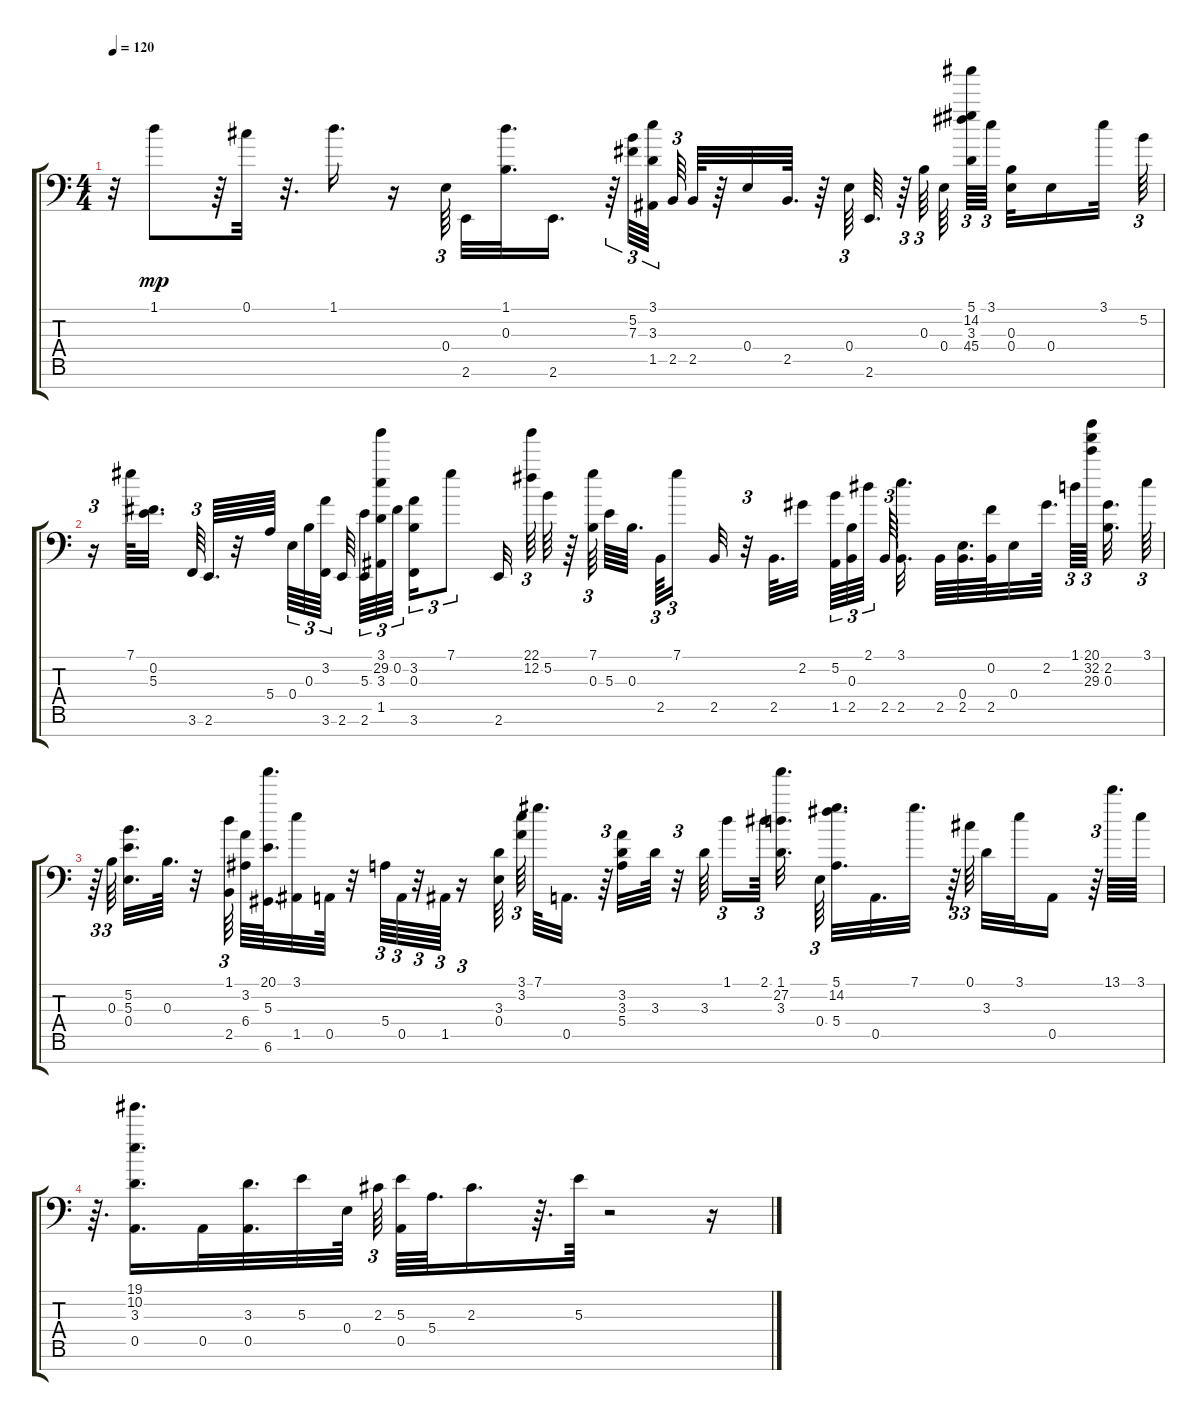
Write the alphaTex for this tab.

\track "" {instrument acousticgrandpiano}
\staff {score tabs}
\tuning (Db5 Gb4 B3 E3 A2 D2 G1) {hide}
\ts (4 4)
\tempo 120
\clef f4
\ks c
r.32{dy mp} 1.1.8 r.64 0.1.32 r.32{d} 1.1.16{d} r.16 0.4.64{tu (3 2)} 2.6.32 (1.1 0.3).32{d} 2.6.16{d} r.64{tu (3 2)} (5.2 7.3).64{tu (3 2)} (3.1 3.3 1.5).64{tu (3 2)} 2.5.64{tu (3 2)} 2.5.64 r.64 0.4.32 2.5.64{d} r.64 0.4.64{tu (3 2)} 2.6.64{d} r.64{tu (3 2)} 0.3.64{tu (3 2)} 0.4.64 (5.1 14.2 3.3 45.4).64{tu (3 2)} 3.1.64{tu (3 2)} (0.3 0.4).32 0.4.16 3.1.32 5.2.64{tu (3 2)} |
r.16{tu (3 2)} 7.1.64 (0.2 5.3).32{d} 3.6.64{tu (3 2)} 2.6.64{d} r.32 5.4.64 0.4.64{tu (3 2)} 0.3.64{tu (3 2)} (3.2 3.6).64{tu (3 2)} 2.6.64 (5.3 2.6).64{tu (3 2)} (3.1 29.2 3.3 1.5).64{tu (3 2)} 0.2.64{tu (3 2)} (3.2 0.3 3.6).16{tu (3 2)} 7.1.8{tu (3 2)} 2.6.32 (22.1 12.2).64{tu (3 2)} 5.2.64 r.64 (7.1 0.3).64{tu (3 2)} 5.3.64 0.3.64{d} 2.5.64{tu (3 2)} 7.1.16{tu (3 2)} 2.5.32 r.32{tu (3 2)} 2.5.64{d} 2.2.32 (5.2 1.5).64{tu (3 2)} (0.3 2.5).64{tu (3 2)} 2.1.64{tu (3 2)} 2.5.64{tu (3 2)} (3.1 2.5).32{d} 2.5.64 (0.4 2.5).64{d} (0.2 2.5).64 0.4.32 2.2.64{d} 1.1.64{tu (3 2)} (20.1 32.2 29.3).64{tu (3 2)} (2.2 0.3).32{d} 3.1.64{tu (3 2)} |
r.64{tu (3 2)} 0.3.64{tu (3 2)} (5.2 5.3 0.4).32{d} 0.3.64{d} r.32 (1.1 2.5).64{tu (3 2)} (3.2 6.4).64 (20.1 5.3 6.6).64{d} (3.1 1.5).32 0.5.64 r.32 5.4.64{tu (3 2)} 0.5.64{tu (3 2)} r.32{tu (3 2)} 1.5.64{tu (3 2)} r.16{tu (3 2)} (3.3 0.4).64 (3.1 3.2).64{tu (3 2)} 7.1.64{d} 0.5.32{d} r.64{tu (3 2)} (3.2 3.3 5.4).32 3.3.64 r.32{tu (3 2)} 3.3.64 1.1.16{tu (3 2)} 2.1.64{tu (3 2)} (1.1 27.2 3.3).32{d} 0.4.64{tu (3 2)} (5.1 14.2 5.4).32{d} 0.5.32{d} 7.1.32{d} r.64{tu (3 2)} 0.1.64{tu (3 2)} 3.3.32 3.1.32 0.5.16 r.64{tu (3 2)} 13.1.64{d} 3.1.64 |
r.64{d} (19.1 10.2 3.3 0.5).16{d} 0.5.32 (3.3 0.5).32{d} 5.3.32 0.4.64 2.3.64{tu (3 2)} (5.3 0.5).64 5.4.64{d} 2.3.16{d} r.64{d} 5.3.64 r.2 r.16
